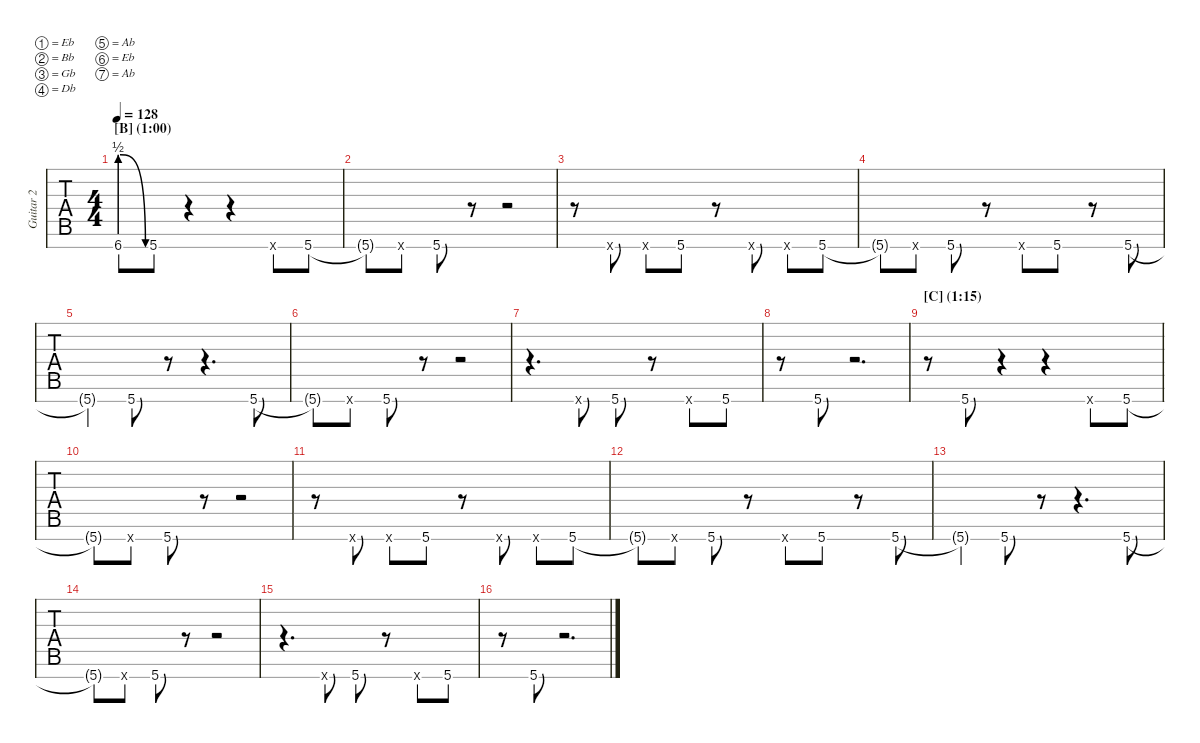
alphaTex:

\defaultSystemsLayout 4
\hideDynamics
\bracketExtendMode nobrackets
\multiTrackTrackNamePolicy allsystems
\firstSystemTrackNameMode fullname
\otherSystemsTrackNameMode fullname
\otherSystemsTrackNameOrientation horizontal
\track ("Guitar 2" "Guitar 2") {instrument overdrivenguitar}
\staff {tabs}
\tuning (Eb4 Bb3 Gb3 Db3 Ab2 Eb2 Ab1)
\ts (4 4)
\section ("B" "(1:00)")
\scale
1.02156
\tempo 128
\accidentals auto
\clef g2
\ottava regular
\simile none
\ks aminor
6.7{be (release 0 2 59.4 0) t}.8{dy mf} 5.7{acc #}.8 r.4 r.4 5.7{x acc #}.8 5.7{acc #}.8 |
\scale
0.97844 5.7{t acc #}.8 5.7{x acc #}.8 5.7{acc #}.8 r.8 r.2 |
r.8 5.7{x acc #}.8 5.7{x acc #}.8 5.7{acc #}.8 r.8 5.7{x acc #}.8 5.7{x acc #}.8 5.7{acc #}.8 |
5.7{t acc #}.8 5.7{x acc #}.8 5.7{acc #}.8 r.8 5.7{x acc #}.8 5.7{acc #}.8 r.8 5.7{acc #}.8 |
\scale
1.01865 5.7{t acc #}.4 5.7{acc #}.8 r.8 r.4{d} 5.7{acc #}.8 |
\scale
0.981354 5.7{t acc #}.8 5.7{x acc #}.8 5.7{acc #}.8 r.8 r.2 |
\scale
1.01965 r.4{d} 5.7{x acc #}.8 5.7{acc #}.8 r.8 5.7{x acc #}.8 5.7{acc #}.8 |
\scale
0.980346 r.8 5.7{acc #}.8 r.2{d} |
\section ("C" "(1:15)")
\scale
1.00461 r.8 5.7{acc #}.8 r.4 r.4 5.7{x acc #}.8 5.7{acc #}.8 |
\scale
0.999465 5.7{t acc #}.8 5.7{x acc #}.8 5.7{acc #}.8 r.8 r.2 |
\scale
0.995921 r.8 5.7{x acc #}.8 5.7{x acc #}.8 5.7{acc #}.8 r.8 5.7{x acc #}.8 5.7{x acc #}.8 5.7{acc #}.8 |
\scale
1.00529 5.7{t acc #}.8 5.7{x acc #}.8 5.7{acc #}.8 r.8 5.7{x acc #}.8 5.7{acc #}.8 r.8 5.7{acc #}.8 |
\scale
1.00096 5.7{t acc #}.4 5.7{acc #}.8 r.8 r.4{d} 5.7{acc #}.8 |
\scale
0.993748 5.7{t acc #}.8 5.7{x acc #}.8 5.7{acc #}.8 r.8 r.2 |
\scale
1.02218 r.4{d} 5.7{x acc #}.8 5.7{acc #}.8 r.8 5.7{x acc #}.8 5.7{acc #}.8 |
\scale
0.977821 r.8 5.7{acc #}.8 r.2{d}
